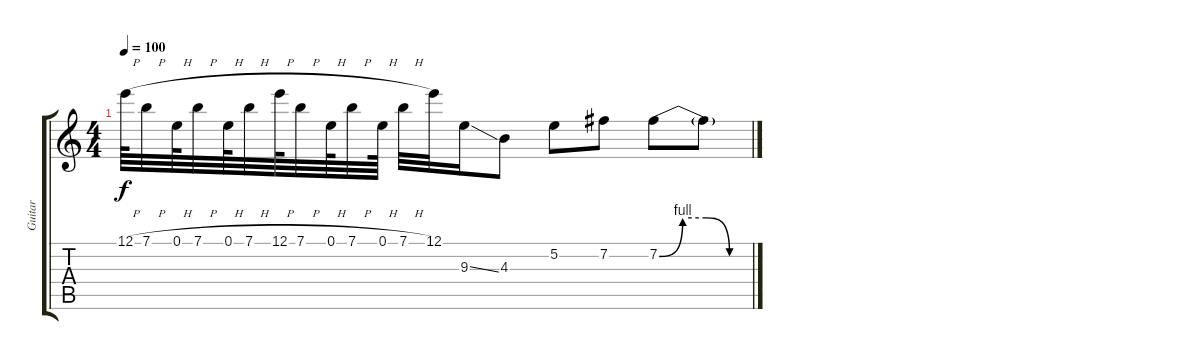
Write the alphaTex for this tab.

\track ("Guitar" "Guitar") {instrument distortionguitar}
\staff {score tabs}
\tuning (E4 B3 G3 D3 A2 E2) {hide}
\ts (4 4)
\tempo 100
\clef g2
\ks c
12.1{h}.64{dy f volume 3} 7.1{h}.32 0.1{h}.64 7.1{h}.32 0.1{h}.64 7.1{h}.32 12.1{h}.64 7.1{h}.32 0.1{h}.64 7.1{h}.32 0.1{h}.64 7.1{h}.32 12.1.32 9.3{ss}.16 4.3.8 5.2.8{volume 2} 7.2.8 7.2{be (custom 0 0 15 4 30 4 45 0 60 0)}.8 7.2{t}.8
